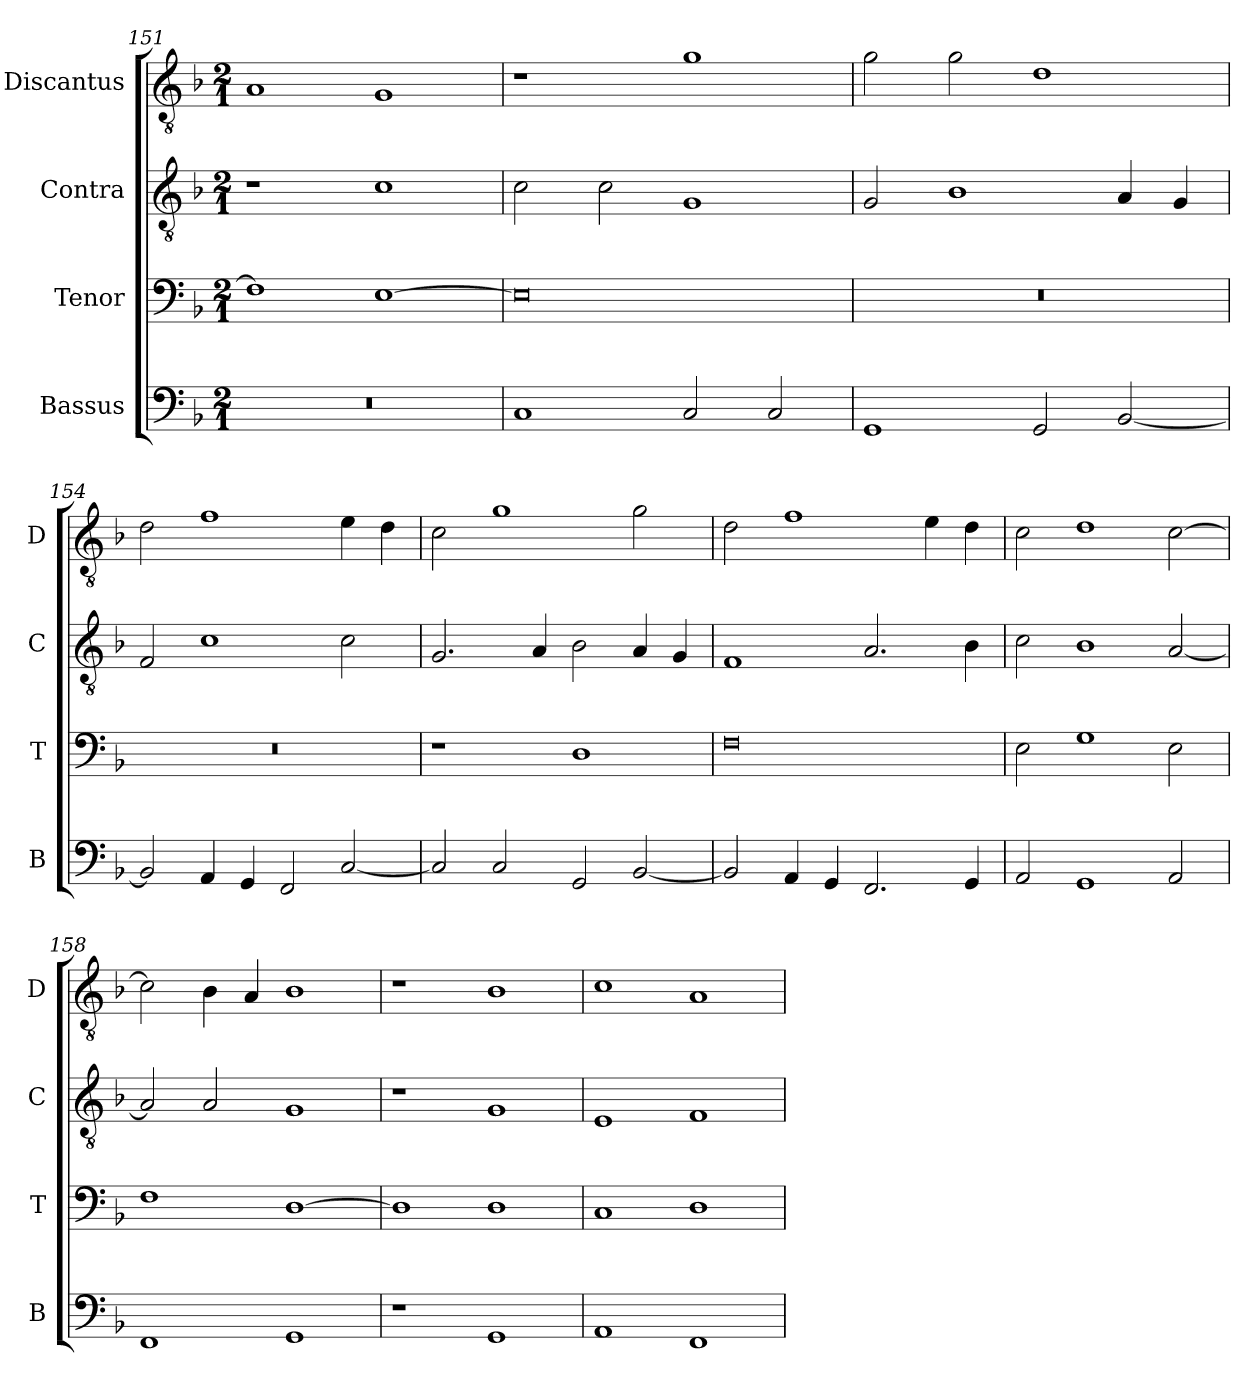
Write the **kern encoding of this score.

**kern	**kern	**kern	**kern
*part4	*part3	*part2	*part1
*staff4	*staff3	*staff2	*staff1
*I"Bassus	*I"Tenor	*I"Contra	*I"Discantus
*I'B	*I'T	*I'C	*I'D
*clefF4	*clefF4	*clefGv2	*clefGv2
*k[b-]	*k[b-]	*k[b-]	*k[b-]
*M2/1	*M2/1	*M2/1	*M2/1
=151	=151	=151	=151
0r	1F]	1r	1A
.	[1E	1c	1G
=152	=152	=152	=152
1C	0E]	2c\	1r
.	.	2c\	.
2C/	.	1G	1g
2C/	.	.	.
=153	=153	=153	=153
1GG	0r	2G/	2g\
.	.	1B-	2g\
2GG/	.	.	1d
[2BB-/	.	4A/	.
.	.	4G/	.
=154	=154	=154	=154
2BB-/]	0r	2F/	2d\
4AA/	.	1c	1f
4GG/	.	.	.
2FF/	.	.	.
[2C/	.	2c\	4e\
.	.	.	4d\
=155	=155	=155	=155
2C/]	1r	2.G/	2c\
2C/	.	.	1g
.	.	4A/	.
2GG/	1D	2B-\	.
[2BB-/	.	4A/	2g\
.	.	4G/	.
=156	=156	=156	=156
2BB-/]	0F	1F	2d\
4AA/	.	.	1f
4GG/	.	.	.
2.FF/	.	2.A/	.
.	.	.	4e\
4GG/	.	4B-\	4d\
=157	=157	=157	=157
2AA/	2E\	2c\	2c\
1GG	1G	1B-	1d
2AA/	2E\	[2A/	[2c\
=158	=158	=158	=158
1FF	1F	2A/]	2c\]
.	.	2A/	4B-\
.	.	.	4A/
1GG	[1D	1G	1B-
=159	=159	=159	=159
1r	1D]	1r	1r
1GG	1D	1G	1B-
=160	=160	=160	=160
1AA	1C	1E	1c
1FF	1D	1F	1A
=	=	=	=
*-	*-	*-	*-
